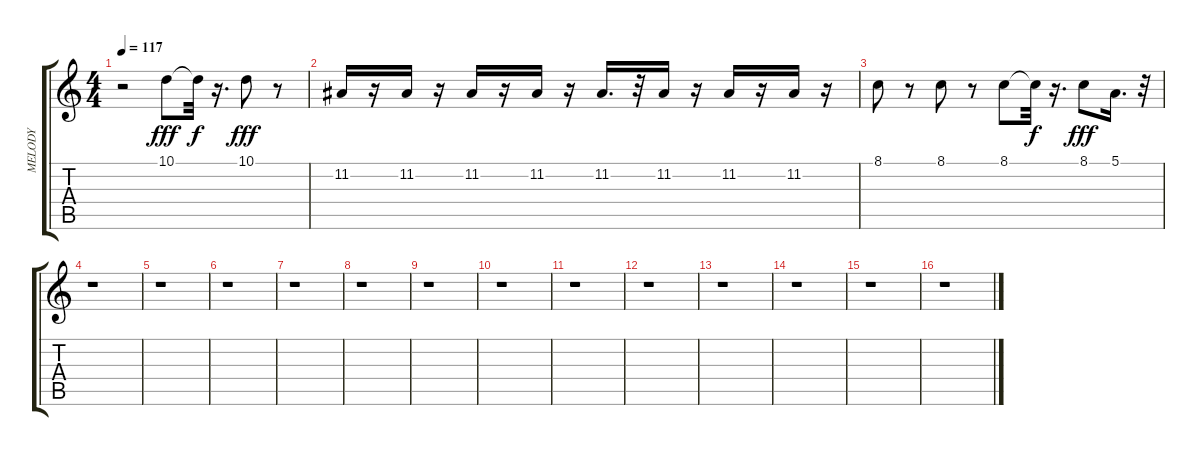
\track ("MELODY" "MELODY") {instrument flute}
\staff {score tabs}
\tuning (E4 B3 G3 D3 A2 E2) {hide}
\ts (4 4)
\tempo 117
\clef g2
\ks c
r.2{dy fff} 10.1.8 10.1{t}.32{dy f} r.16{d} 10.1.8{dy fff} r.8 |
11.2.16 r.16 11.2.16 r.16 11.2.16 r.16 11.2.16 r.16 11.2.16{d} r.32 11.2.16 r.16 11.2.16 r.16 11.2.16 r.16 |
8.1.8 r.8 8.1.8 r.8 8.1.8 8.1{t}.32{dy f} r.16{d} 8.1.8{dy fff} 5.1.16{d} r.32 |
r.1 |
r.1 |
r.1 |
r.1 |
r.1 |
r.1 |
r.1 |
r.1 |
r.1 |
r.1 |
r.1 |
r.1 |
r.1
